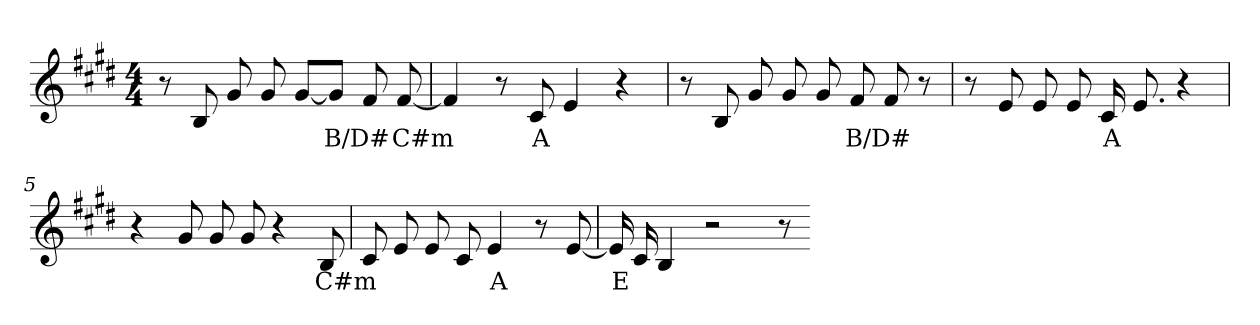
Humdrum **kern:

**kern	**text
*part1	*part1
*staff1	*staff1
*clefG2	*
*k[f#c#g#d#]	*
*M4/4	*
=1	=1
8r	.
8B	.
8g#	.
8g#	.
[8g#L	.
8g#J]	B/D#
8f#	.
[8f#	C#m
=2	=2
4f#]	.
8r	.
8c#	A
4e	.
4r	.
=3	=3
8r	.
8B	.
8g#	.
8g#	.
8g#	.
8f#	B/D#
8f#	.
8r	.
=4	=4
8r	.
8e	.
8e	.
8e	.
16c#	A
8.e	.
4r	.
=5	=5
4r	.
8g#	.
8g#	.
8g#	.
4r	.
8B	C#m
=6	=6
8c#	.
8e	.
8e	.
8c#	.
4e	A
8r	.
[8e	.
=7	=7
16e]	E
16c#	.
4B	.
2r	.
8r	.
=-	=-
*-	*-
